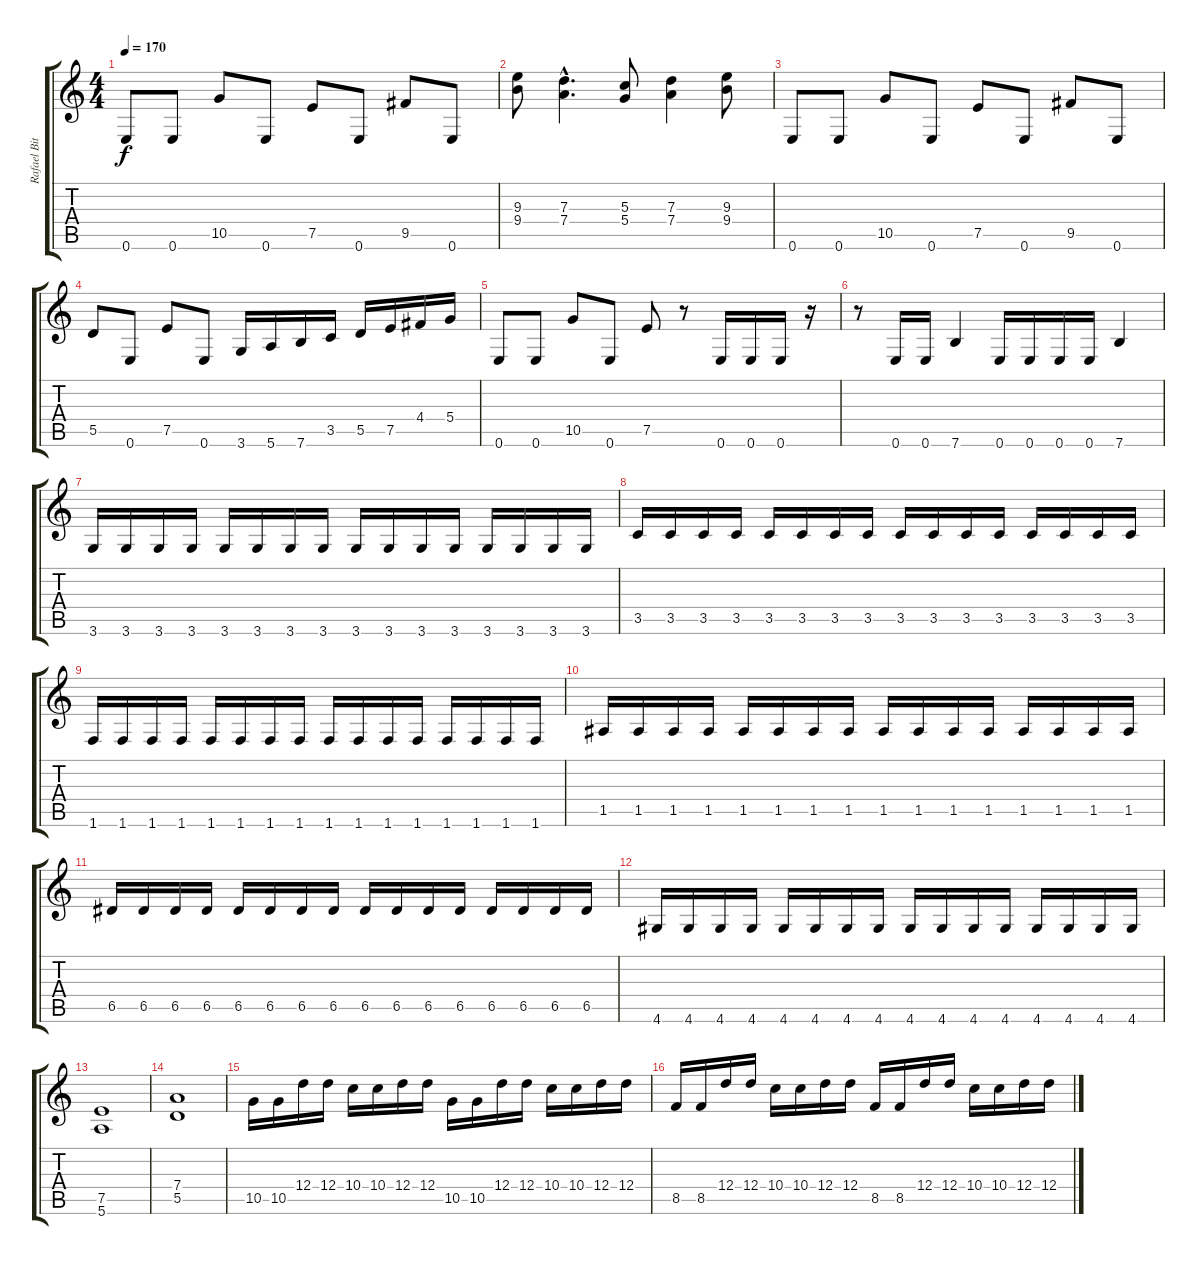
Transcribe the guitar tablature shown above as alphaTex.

\track ("Rafael Bittencourt" "Rafael Bit") {instrument distortionguitar}
\staff {score tabs}
\tuning (E4 B3 G3 D3 A2 E2) {hide}
\ts (4 4)
\tempo 170
\clef g2
\ks c
0.6.8{dy f} 0.6.8 10.5.8 0.6.8 7.5.8 0.6.8 9.5.8 0.6.8 |
(9.3 9.4).8 (7.3{hac} 7.4{hac}).4{d} (5.3 5.4).8 (7.3 7.4).4 (9.3 9.4).8 |
0.6.8 0.6.8 10.5.8 0.6.8 7.5.8 0.6.8 9.5.8 0.6.8 |
5.5.8 0.6.8 7.5.8 0.6.8 3.6.16 5.6.16 7.6.16 3.5.16 5.5.16 7.5.16 4.4.16 5.4.16 |
0.6.8 0.6.8 10.5.8 0.6.8 7.5.8 r.8 0.6.16 0.6.16 0.6.16 r.16 |
r.8 0.6.16 0.6.16 7.6.4 0.6.16 0.6.16 0.6.16 0.6.16 7.6.4 |
3.6.16 3.6.16 3.6.16 3.6.16 3.6.16 3.6.16 3.6.16 3.6.16 3.6.16 3.6.16 3.6.16 3.6.16 3.6.16 3.6.16 3.6.16 3.6.16 |
3.5.16 3.5.16 3.5.16 3.5.16 3.5.16 3.5.16 3.5.16 3.5.16 3.5.16 3.5.16 3.5.16 3.5.16 3.5.16 3.5.16 3.5.16 3.5.16 |
1.6.16 1.6.16 1.6.16 1.6.16 1.6.16 1.6.16 1.6.16 1.6.16 1.6.16 1.6.16 1.6.16 1.6.16 1.6.16 1.6.16 1.6.16 1.6.16 |
1.5.16 1.5.16 1.5.16 1.5.16 1.5.16 1.5.16 1.5.16 1.5.16 1.5.16 1.5.16 1.5.16 1.5.16 1.5.16 1.5.16 1.5.16 1.5.16 |
6.5.16 6.5.16 6.5.16 6.5.16 6.5.16 6.5.16 6.5.16 6.5.16 6.5.16 6.5.16 6.5.16 6.5.16 6.5.16 6.5.16 6.5.16 6.5.16 |
4.6.16 4.6.16 4.6.16 4.6.16 4.6.16 4.6.16 4.6.16 4.6.16 4.6.16 4.6.16 4.6.16 4.6.16 4.6.16 4.6.16 4.6.16 4.6.16 |
(7.5 5.6).1 |
(7.4 5.5).1 |
10.5.16 10.5.16 12.4.16 12.4.16 10.4.16 10.4.16 12.4.16 12.4.16 10.5.16 10.5.16 12.4.16 12.4.16 10.4.16 10.4.16 12.4.16 12.4.16 |
8.5.16 8.5.16 12.4.16 12.4.16 10.4.16 10.4.16 12.4.16 12.4.16 8.5.16 8.5.16 12.4.16 12.4.16 10.4.16 10.4.16 12.4.16 12.4.16
